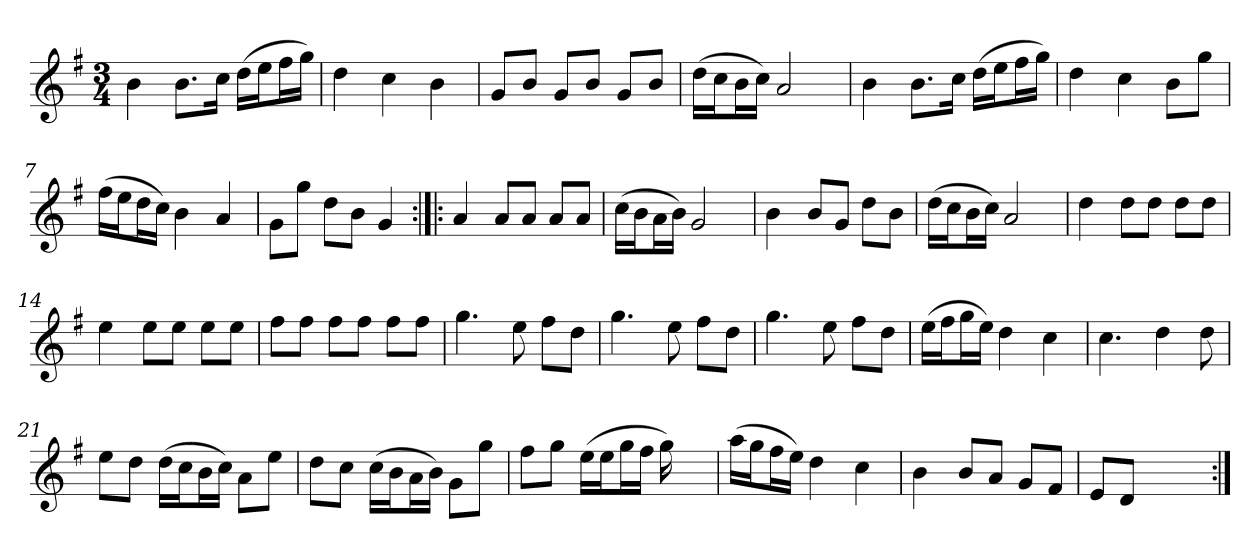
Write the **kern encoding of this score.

**kern
*part1
*staff1
*clefG2
*k[f#]
*G:
*M3/4
*MM120
=1
4b
8.b\L
16cc\Jk
(16dd\LL
16ee\J
16ff#\L
16gg\JJ)
=2
4dd
4cc
4b
=3
8g/L
8b/J
8g/L
8b/J
8g/L
8b/J
=4
(16dd\LL
16cc\J
16b\L
16cc\JJ)
2a
=5
4b
8.b\L
16cc\Jk
(16dd\LL
16ee\J
16ff#\L
16gg\JJ)
=6
4dd
4cc
8b\L
8gg\J
=7
(16ff#\LL
16ee\J
16dd\L
16cc\JJ)
4b
4a
=8
8g\L
8gg\J
8dd\L
8b\J
4g
=9:|!|:
4a
8a/L
8a/J
8a/L
8a/J
=10
(16cc\LL
16b\J
16a\L
16b\JJ)
2g
=11
4b
8b/L
8g/J
8dd\L
8b\J
=12
(16dd\LL
16cc\J
16b\L
16cc\JJ)
2a
=13
4dd
8dd\L
8dd\J
8dd\L
8dd\J
=14
4ee
8ee\L
8ee\J
8ee\L
8ee\J
=15
8ff#\L
8ff#\J
8ff#\L
8ff#\J
8ff#\L
8ff#\J
=16
4.gg
8ee
8ff#\L
8dd\J
=17
4.gg
8ee
8ff#\L
8dd\J
=18
4.gg
8ee
8ff#\L
8dd\J
=19
(16ee\LL
16ff#\J
16gg\L
16ee\JJ)
4dd
4cc
=20
4.cc
4dd
8dd
=21
8ee\L
8dd\J
(16dd\LL
16cc\J
16b\L
16cc\JJ)
8a\L
8ee\J
=22
8dd\L
8cc\J
(16cc\LL
16b\J
16a\L
16b\JJ)
8g\L
8gg\J
=23
8ff#\L
8gg\J
(16ee\LL
16ee\J
16gg\L
16ff#\JJ
16gg)
8.ryy
=24
(16aa\LL
16gg\J
16ff#\L
16ee\JJ)
4dd
4cc
=25
4b
8b/L
8a/J
8g/L
8f#/J
=26
8e/L
8d/J
2ryy
=:|!
*-
